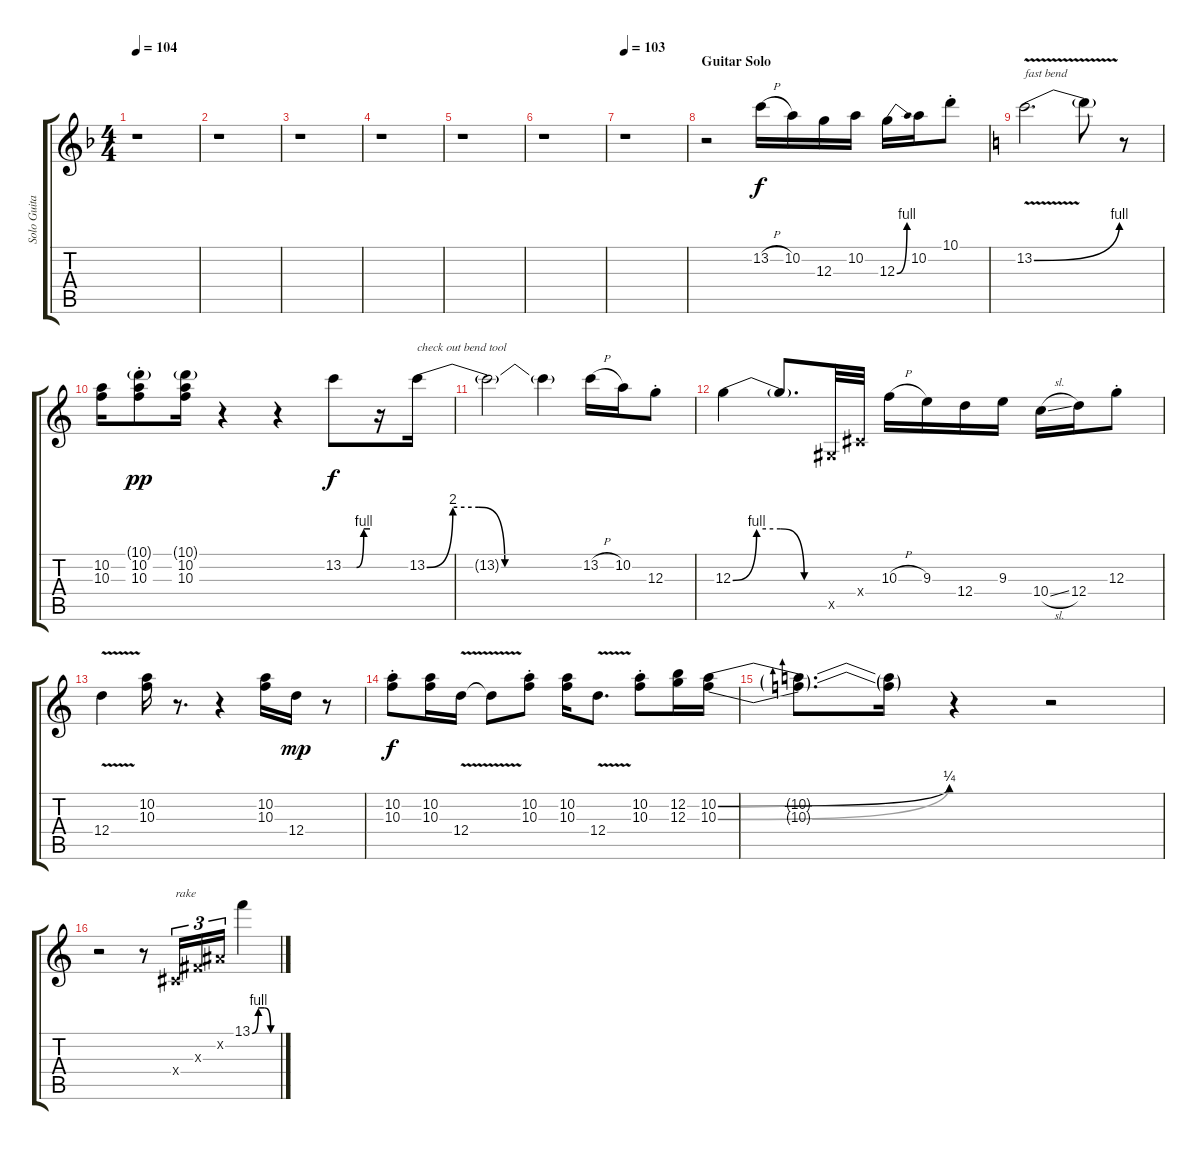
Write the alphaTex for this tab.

\track ("Solo Guitar ( David Gilmour )" "Solo Guita") {instrument electricguitarjazz}
\staff {score tabs}
\tuning (E4 B3 G3 D3 A2 E2) {hide}
\ts (4 4)
\tempo 104
\clef g2
\ks dminor
r.1{dy f} |
r.1 |
r.1 |
r.1 |
r.1 |
r.1 |
\tempo 103
r.1 |
\section ("" "Guitar Solo")
r.2 13.2{h}.16 10.2.16 12.3.16 10.2.16 12.3{be (bend 0 0 60 4)}.16 10.2.16 10.1{st}.8 |
\ks c
13.2{be (bend 0 0 60 4) v}.2{d txt "fast bend"} 13.2{t}.8 r.8 |
(10.2 10.3).16 (10.1{g st} 10.2{st} 10.3{st}).8{dy pp} (10.1{g} 10.2 10.3).16 r.4 r.4 13.2{be (custom 0 0 30 0 46 4 60 4)}.8{dy f} r.16 13.2{be (custom 0 0 10 8 20 8 30 0 39 0 41 0 43 0 45 0 47 0 49 0 51 0 53 0 55 0 57 0 60 0)}.16{txt "check out bend tool"} |
13.2{t}.2 13.2{t}.4 13.2{h}.16 10.2.16 12.3{st}.8 |
12.3{be (custom 0 0 15 4 30 4 45 0 60 0)}.4 12.3{t}.8{d} -1.5{x}.32 -1.4{x}.32 10.3{h}.16 9.3.16 12.4.16 9.3.16 10.4{sl}.16 12.4.16 12.3{st}.8 |
12.4{v}.4 (10.2 10.3).16 r.8{d} r.4 (10.2 10.3).16 12.4.16{dy mp} r.8 |
(10.2{st} 10.3{st}).8{dy f} (10.2 10.3).16 12.4{v}.16 12.4{t}.8 (10.2{st} 10.3{st}).8 (10.2 10.3).16 12.4{v}.8{d} (10.2{st} 10.3{st}).8 (12.2 12.3).16 (10.2{be (bend 0 0 60 1)} 10.3{be (bend 0 0 60 1)}).16 |
(10.2{t} 10.3{t}).8{d} (10.2{t} 10.3{t}).16 r.4 r.2 |
r.2 r.8 -1.4{x}.16{tu (3 2) txt "rake"} -1.3{x}.16{tu (3 2)} -1.2{x}.16{tu (3 2)} 13.1{be (custom 0 0 15 4 30 4 45 0 60 0)}.4
